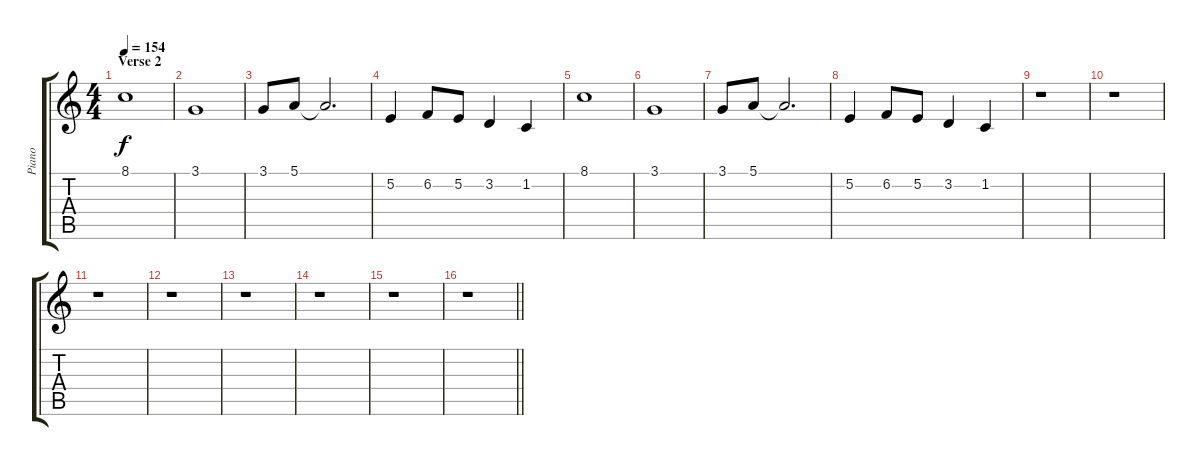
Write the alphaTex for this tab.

\track ("Piano" "Piano") {instrument brightacousticpiano}
\staff {score tabs}
\tuning (E4 B3 G3 D3 A2 E2) {hide}
\ts (4 4)
\section ("" "Verse 2")
\tempo 154
\clef g2
\ks c
8.1.1{dy f} |
3.1.1 |
3.1.8 5.1.8 5.1{t}.2{d} |
5.2.4 6.2.8 5.2.8 3.2.4 1.2.4 |
8.1.1 |
3.1.1 |
3.1.8 5.1.8 5.1{t}.2{d} |
5.2.4 6.2.8 5.2.8 3.2.4 1.2.4 |
r.1 |
r.1 |
r.1 |
r.1 |
r.1 |
r.1 |
r.1 |
\barLineRight lightlight
r.1
